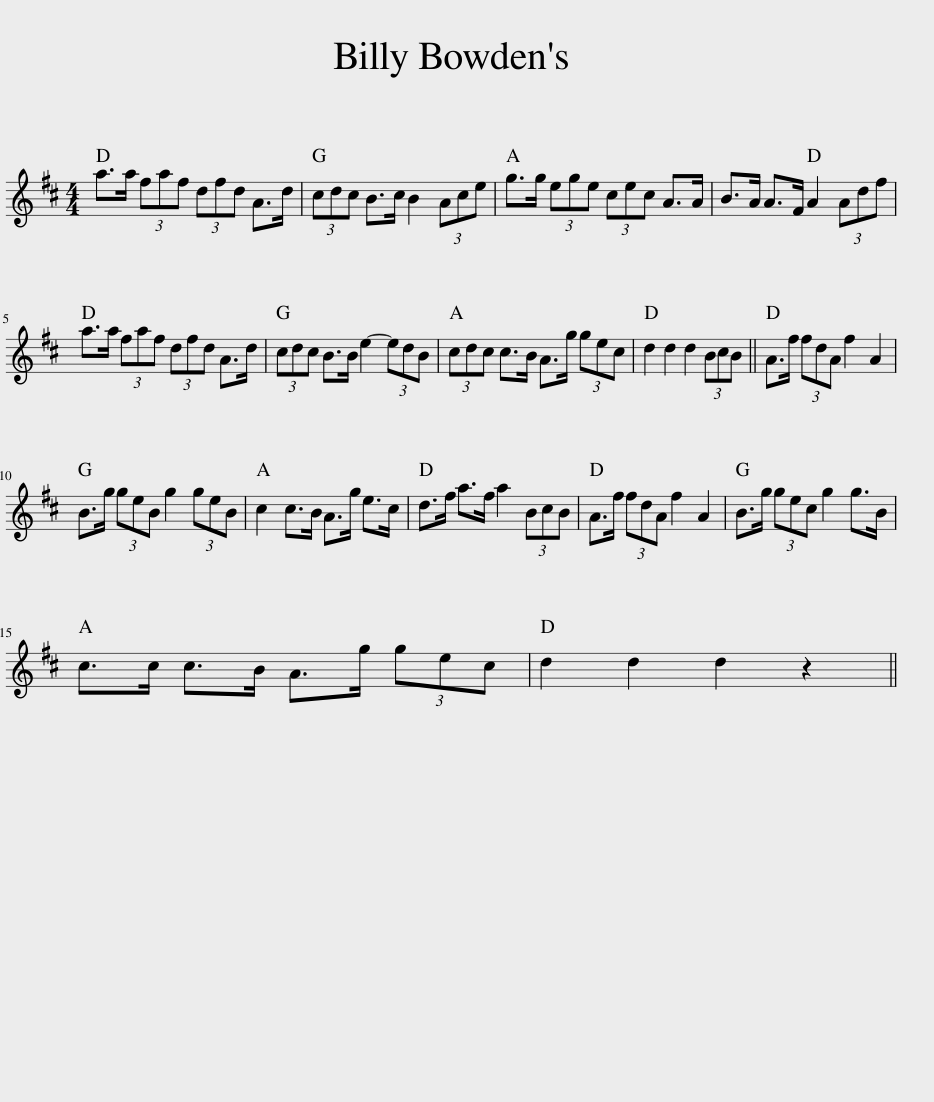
X:1
L:1/8
M:4/4
I:linebreak $
K:D
V:1 treble
V:1
 a>a (3faf (3dfd A>d | (3cdc B>c B2 (3Ace | g>g (3ege (3cec A>A | B>A A>F A2 (3Adf |$ a>a (3faf (3dfd A>d | %5
 (3cdc B>B e2- (3edB | (3cdc c>B A>g (3gec | d2 d2 d2 (3BcB || A>f (3fdA f2 A2 |$ B>g (3geB g2 (3geB | %10
 c2 c>B A>g e>c | d>f a>f a2 (3BcB | A>f (3fdA f2 A2 | B>g (3gec g2 g>B |$ c>c c>B A>g (3gec | %15
 d2 d2 d2 z2 || %16
